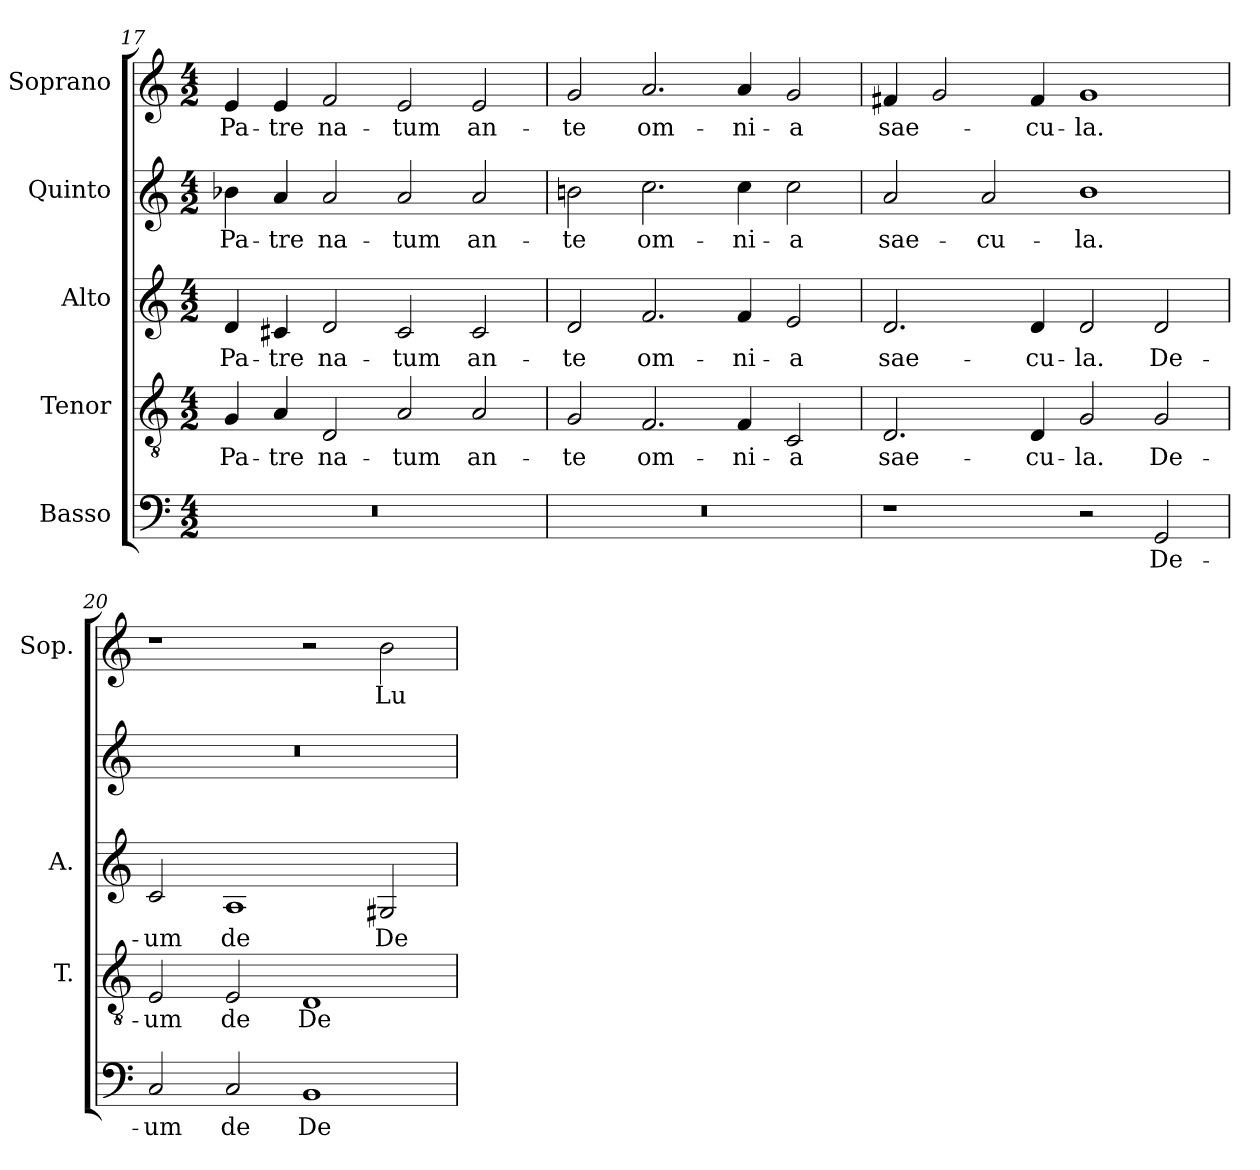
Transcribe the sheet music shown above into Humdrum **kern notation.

**kern	**text	**kern	**text	**kern	**text	**kern	**text	**kern	**text
*part5	*part5	*part4	*part4	*part3	*part3	*part2	*part2	*part1	*part1
*staff5	*staff5	*staff4	*staff4	*staff3	*staff3	*staff2	*staff2	*staff1	*staff1
*I"Basso	*	*I"Tenor	*	*I"Alto	*	*I"Quinto	*	*I"Soprano	*
*	*	*I'T.	*	*I'A.	*	*	*	*I'Sop.	*
*clefF4	*	*clefGv2	*	*clefG2	*	*clefG2	*	*clefG2	*
*	*	*ITrd7c12	*	*	*	*	*	*	*
*k[]	*	*k[]	*	*k[]	*	*k[]	*	*k[]	*
*C:	*	*C:	*	*C:	*	*C:	*	*C:	*
*M4/2	*	*M4/2	*	*M4/2	*	*M4/2	*	*M4/2	*
=17	=17	=17	=17	=17	=17	=17	=17	=17	=17
!LO:N:vis=1	!	!	!	!	!	!	!	!	!
!	!	!	!LO:LY:b:color=#000000	!	!	!	!	!	!
!	!	!	!	!	!LO:LY:b:color=#000000	!	!	!	!
!	!	!	!	!	!	!	!LO:LY:b:color=#000000	!	!
!	!	!	!	!	!	!	!	!	!LO:LY:b:color=#000000
0r	.	4GGi/	Pa-	4di/	Pa-	4b-Xi\	Pa-	4ei/	Pa-
!	!	!	!LO:LY:b:color=#000000	!	!	!	!	!	!
!	!	!	!	!	!LO:LY:b:color=#000000	!	!	!	!
!	!	!	!	!	!	!	!LO:LY:b:color=#000000	!	!
!	!	!	!	!	!	!	!	!	!LO:LY:b:color=#000000
.	.	4AAi/	-tre	4c#Xi/	-tre	4ai/	-tre	4ei/	-tre
!	!	!	!LO:LY:b:color=#000000	!	!	!	!	!	!
!	!	!	!	!	!LO:LY:b:color=#000000	!	!	!	!
!	!	!	!	!	!	!	!LO:LY:b:color=#000000	!	!
!	!	!	!	!	!	!	!	!	!LO:LY:b:color=#000000
.	.	2DDi/	na-	2di/	na-	2ai/	na-	2fi/	na-
!	!	!	!LO:LY:b:color=#000000	!	!	!	!	!	!
!	!	!	!	!	!LO:LY:b:color=#000000	!	!	!	!
!	!	!	!	!	!	!	!LO:LY:b:color=#000000	!	!
!	!	!	!	!	!	!	!	!	!LO:LY:b:color=#000000
.	.	2AAi/	-tum	2c#i/	-tum	2ai/	-tum	2ei/	-tum
!	!	!	!LO:LY:b:color=#000000	!	!	!	!	!	!
!	!	!	!	!	!LO:LY:b:color=#000000	!	!	!	!
!	!	!	!	!	!	!	!LO:LY:b:color=#000000	!	!
!	!	!	!	!	!	!	!	!	!LO:LY:b:color=#000000
.	.	2AAi/	an-	2c#i/	an-	2ai/	an-	2ei/	an-
=18	=18	=18	=18	=18	=18	=18	=18	=18	=18
!LO:N:vis=1	!	!	!	!	!	!	!	!	!
!	!	!	!LO:LY:b:color=#000000	!	!	!	!	!	!
!	!	!	!	!	!LO:LY:b:color=#000000	!	!	!	!
!	!	!	!	!	!	!	!LO:LY:b:color=#000000	!	!
!	!	!	!	!	!	!	!	!	!LO:LY:b:color=#000000
0r	.	2GGi/	-te	2di/	-te	2bni\	-te	2gi/	-te
!	!	!	!LO:LY:b:color=#000000	!	!	!	!	!	!
!	!	!	!	!	!LO:LY:b:color=#000000	!	!	!	!
!	!	!	!	!	!	!	!LO:LY:b:color=#000000	!	!
!	!	!	!	!	!	!	!	!	!LO:LY:b:color=#000000
.	.	2.FFi/	om-	2.fi/	om-	2.cci\	om-	2.ai/	om-
!	!	!	!LO:LY:b:color=#000000	!	!	!	!	!	!
!	!	!	!	!	!LO:LY:b:color=#000000	!	!	!	!
!	!	!	!	!	!	!	!LO:LY:b:color=#000000	!	!
!	!	!	!	!	!	!	!	!	!LO:LY:b:color=#000000
.	.	4FFi/	-ni-	4fi/	-ni-	4cci\	-ni-	4ai/	-ni-
!	!	!	!LO:LY:b:color=#000000	!	!	!	!	!	!
!	!	!	!	!	!LO:LY:b:color=#000000	!	!	!	!
!	!	!	!	!	!	!	!LO:LY:b:color=#000000	!	!
!	!	!	!	!	!	!	!	!	!LO:LY:b:color=#000000
.	.	2CCi/	-a	2ei/	-a	2cci\	-a	2gi/	-a
=19	=19	=19	=19	=19	=19	=19	=19	=19	=19
!	!	!	!LO:LY:b:color=#000000	!	!	!	!	!	!
!	!	!	!	!	!LO:LY:b:color=#000000	!	!	!	!
!	!	!	!	!	!	!	!LO:LY:b:color=#000000	!	!
!	!	!	!	!	!	!	!	!	!LO:LY:b:color=#000000
1r	.	2.DDi/	sae-	2.di/	sae-	2ai/	sae-	4f#Xi/	sae-
.	.	.	.	.	.	.	.	2gi/	.
!	!	!	!	!	!	!	!LO:LY:b:color=#000000	!	!
.	.	.	.	.	.	2ai/	-cu-	.	.
!	!	!	!LO:LY:b:color=#000000	!	!	!	!	!	!
!	!	!	!	!	!LO:LY:b:color=#000000	!	!	!	!
!	!	!	!	!	!	!	!	!	!LO:LY:b:color=#000000
.	.	4DDi/	-cu-	4di/	-cu-	.	.	4f#i/	-cu-
!	!	!	!LO:LY:b:color=#000000	!	!	!	!	!	!
!	!	!	!	!	!LO:LY:b:color=#000000	!	!	!	!
!	!	!	!	!	!	!	!LO:LY:b:color=#000000	!	!
!	!	!	!	!	!	!	!	!	!LO:LY:b:color=#000000
2r	.	2GGi/	-la.	2di/	-la.	1bi	-la.	1gi	-la.
!	!LO:LY:b:color=#000000	!	!	!	!	!	!	!	!
!	!	!	!LO:LY:b:color=#000000	!	!	!	!	!	!
!	!	!	!	!	!LO:LY:b:color=#000000	!	!	!	!
2GGi/	De-	2GGi/	De-	2di/	De-	.	.	.	.
!!LO:LB:g=z
=20	=20	=20	=20	=20	=20	=20	=20	=20	=20
!	!LO:LY:b:color=#000000	!	!	!	!	!	!	!	!
!	!	!	!LO:LY:b:color=#000000	!	!	!	!	!	!
!	!	!	!	!	!LO:LY:b:color=#000000	!LO:N:vis=1	!	!	!
2Ci/	-um	2EEi/	-um	2ci/	-um	0r	.	1r	.
!	!LO:LY:b:color=#000000	!	!	!	!	!	!	!	!
!	!	!	!LO:LY:b:color=#000000	!	!	!	!	!	!
!	!	!	!	!	!LO:LY:b:color=#000000	!	!	!	!
2Ci/	de	2EEi/	de	1Ai	de	.	.	.	.
!	!LO:LY:b:color=#000000	!	!	!	!	!	!	!	!
!	!	!	!LO:LY:b:color=#000000	!	!	!	!	!	!
1BBi	De-	1DDi	De-	.	.	.	.	2r	.
!	!	!	!	!	!LO:LY:b:color=#000000	!	!	!	!
!	!	!	!	!	!	!	!	!	!LO:LY:b:color=#000000
.	.	.	.	2G#Xi/	De-	.	.	2bi\	Lu-
=	=	=	=	=	=	=	=	=	=
*-	*-	*-	*-	*-	*-	*-	*-	*-	*-
